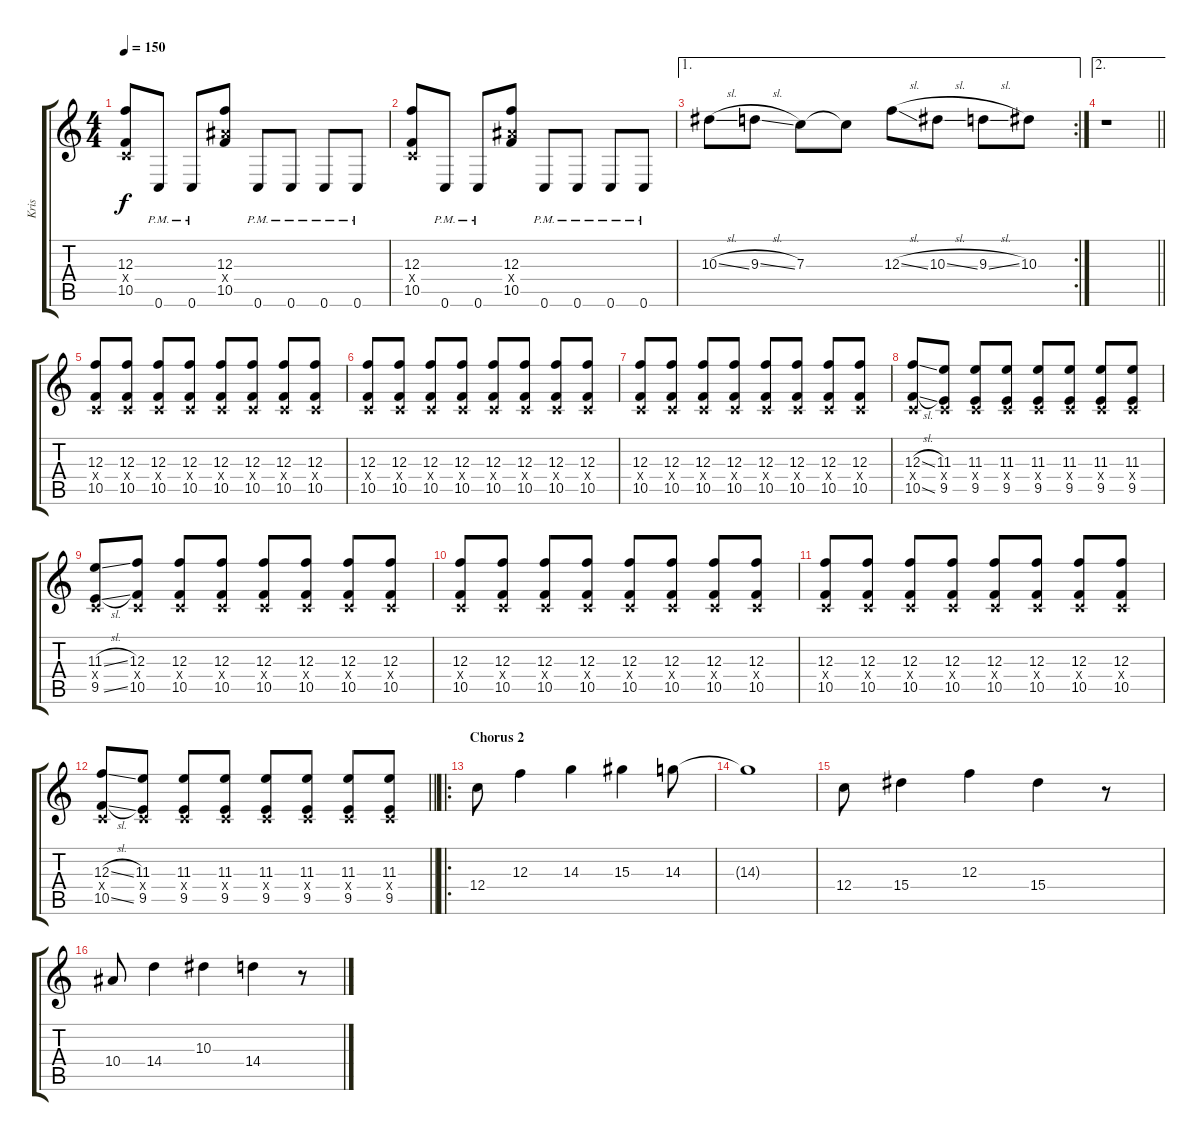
\track ("Kris" "Kris") {instrument distortionguitar}
\staff {score tabs}
\tuning (D4 A3 F3 C3 G2 C2) {hide}
\ts (4 4)
\tempo 150
\clef g2
\ks c
(12.3 0.4{x} 10.5).8{dy f} 0.6{pm}.8 0.6{pm}.8 (12.3 10.4{x} 10.5).8 0.6{pm}.8 0.6{pm}.8 0.6{pm}.8 0.6{pm}.8 |
(12.3 0.4{x} 10.5).8 0.6{pm}.8 0.6{pm}.8 (12.3 10.4{x} 10.5).8 0.6{pm}.8 0.6{pm}.8 0.6{pm}.8 0.6{pm}.8 |
\ae 1
\rc 2
10.3{sl}.8 9.3{sl}.8 7.3.8 7.3{t}.8 12.3{sl}.8 10.3{sl}.8 9.3{sl}.8 10.3.8 |
\ae 2
\barLineRight lightlight
r.1 |
(12.3 0.4{x} 10.5).8 (12.3 0.4{x} 10.5).8 (12.3 0.4{x} 10.5).8 (12.3 0.4{x} 10.5).8 (12.3 0.4{x} 10.5).8 (12.3 0.4{x} 10.5).8 (12.3 0.4{x} 10.5).8 (12.3 0.4{x} 10.5).8 |
(12.3 0.4{x} 10.5).8 (12.3 0.4{x} 10.5).8 (12.3 0.4{x} 10.5).8 (12.3 0.4{x} 10.5).8 (12.3 0.4{x} 10.5).8 (12.3 0.4{x} 10.5).8 (12.3 0.4{x} 10.5).8 (12.3 0.4{x} 10.5).8 |
(12.3 0.4{x} 10.5).8 (12.3 0.4{x} 10.5).8 (12.3 0.4{x} 10.5).8 (12.3 0.4{x} 10.5).8 (12.3 0.4{x} 10.5).8 (12.3 0.4{x} 10.5).8 (12.3 0.4{x} 10.5).8 (12.3 0.4{x} 10.5).8 |
(12.3{sl} 0.4{x} 10.5{sl}).8 (11.3 0.4{x} 9.5).8 (11.3 0.4{x} 9.5).8 (11.3 0.4{x} 9.5).8 (11.3 0.4{x} 9.5).8 (11.3 0.4{x} 9.5).8 (11.3 0.4{x} 9.5).8 (11.3 0.4{x} 9.5).8 |
(11.3{sl} 0.4{x} 9.5{sl}).8 (12.3 0.4{x} 10.5).8 (12.3 0.4{x} 10.5).8 (12.3 0.4{x} 10.5).8 (12.3 0.4{x} 10.5).8 (12.3 0.4{x} 10.5).8 (12.3 0.4{x} 10.5).8 (12.3 0.4{x} 10.5).8 |
(12.3 0.4{x} 10.5).8 (12.3 0.4{x} 10.5).8 (12.3 0.4{x} 10.5).8 (12.3 0.4{x} 10.5).8 (12.3 0.4{x} 10.5).8 (12.3 0.4{x} 10.5).8 (12.3 0.4{x} 10.5).8 (12.3 0.4{x} 10.5).8 |
(12.3 0.4{x} 10.5).8 (12.3 0.4{x} 10.5).8 (12.3 0.4{x} 10.5).8 (12.3 0.4{x} 10.5).8 (12.3 0.4{x} 10.5).8 (12.3 0.4{x} 10.5).8 (12.3 0.4{x} 10.5).8 (12.3 0.4{x} 10.5).8 |
\barLineRight lightlight
(12.3{sl} 0.4{x} 10.5{sl}).8 (11.3 0.4{x} 9.5).8 (11.3 0.4{x} 9.5).8 (11.3 0.4{x} 9.5).8 (11.3 0.4{x} 9.5).8 (11.3 0.4{x} 9.5).8 (11.3 0.4{x} 9.5).8 (11.3 0.4{x} 9.5).8 |
\ro
\section ("" "Chorus 2")
12.4.8 12.3.4 14.3.4 15.3.4 14.3.8 |
14.3{t}.1 |
12.4.8 15.4.4 12.3.4 15.4.4 r.8 |
10.4.8 14.4.4 10.3.4 14.4.4 r.8
